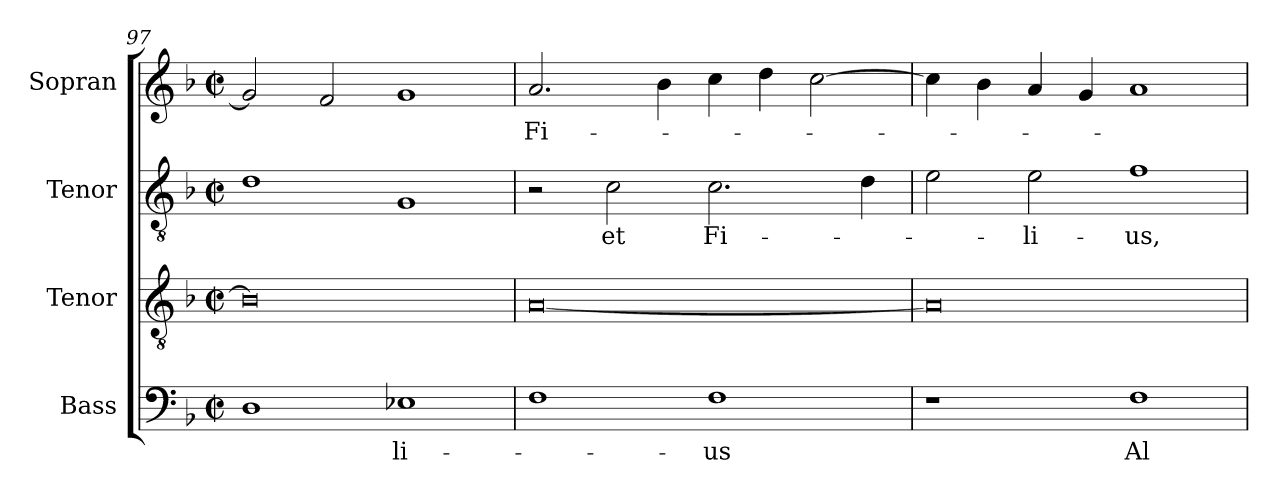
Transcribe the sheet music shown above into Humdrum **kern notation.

**kern	**text	**kern	**kern	**text	**kern	**text
*part4	*part4	*part3	*part2	*part2	*part1	*part1
*staff4	*staff4	*staff3	*staff2	*staff2	*staff1	*staff1
*I"Bass	*	*I"Tenor	*I"Tenor	*	*I"Sopran	*
*	*	*I'Tenor	*	*	*	*
*clefF4	*	*clefGv2	*clefGv2	*	*clefG2	*
*	*	*ITrd7c12	*ITrd7c12	*	*	*
*k[b-]	*	*k[b-]	*k[b-]	*	*k[b-]	*
*F:	*	*F:	*F:	*	*F:	*
*M2/2	*	*M2/2	*M2/2	*	*M2/2	*
*met(c|)	*	*met(c|)	*met(c|)	*	*met(c|)	*
=97	=97	=97	=97	=97	=97	=97
1Di	.	0BB-i]	1Di	.	2gi/]	.
.	.	.	.	.	2fi/	.
!	!LO:LY:b:color=#000000	!	!	!	!	!
1E-Xi	-li-	.	1GGi	.	1gi	.
=98	=98	=98	=98	=98	=98	=98
!	!	!	!	!	!	!LO:LY:b:color=#000000
1Fi	.	[<0AAi	2r	.	2.ai/	Fi-
!	!	!	!	!LO:LY:b:color=#000000	!	!
.	.	.	2Ci\	et	.	.
.	.	.	.	.	4b-i\	.
!	!LO:LY:b:color=#000000	!	!	!	!	!
!	!	!	!	!LO:LY:b:color=#000000	!	!
1Fi	-us	.	2.Ci\	Fi-	4cci\	.
.	.	.	.	.	4ddi\	.
.	.	.	.	.	[>2cci\	.
.	.	.	4Di\	.	.	.
=99	=99	=99	=99	=99	=99	=99
1r	.	0AAi]	2Ei\	.	4cci\]	.
.	.	.	.	.	4b-i\	.
!	!	!	!	!LO:LY:b:color=#000000	!	!
.	.	.	2Ei\	-li-	4ai/	.
.	.	.	.	.	4gi/	.
!	!LO:LY:b:color=#000000	!	!	!	!	!
!	!	!	!	!LO:LY:b:color=#000000	!	!
1Fi	Al-	.	1Fi	-us,	1ai	.
=	=	=	=	=	=	=
*-	*-	*-	*-	*-	*-	*-
